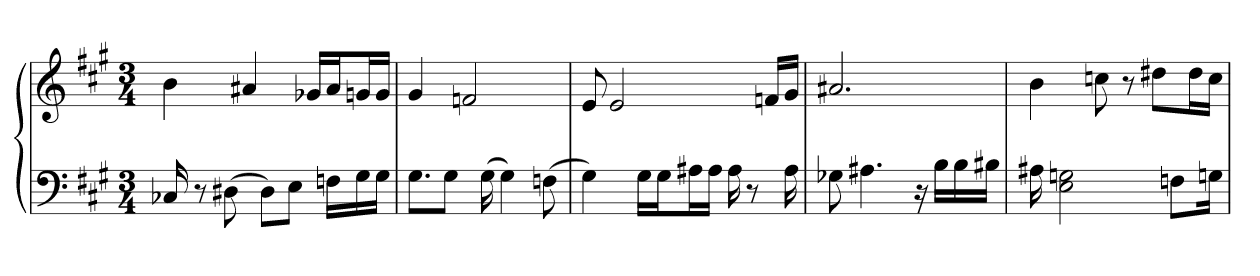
**kern	**kern
*part1	*part1
*staff2	*staff1
*clefF4	*clefG2
*k[f#c#g#]	*k[f#c#g#]
*M3/4	*M3/4
=1	=1
16C-X	4b
8r	.
(8D#X	.
.	4a#X
8D#\L)	.
8E\J	.
.	16g-X/LL
16Fn\LL	16a#/J
16G#\	16gn/L
16G#\JJ	16g/JJ
=2	=2
8.G#\L	4g#
8G#\J	.
.	2fn
(16G#	.
4G#)	.
(8Fn	.
=3	=3
4G#)	8e
.	2e
16G#\LL	.
16G#\J	.
16A#X\L	.
16A#\JJ	.
16A#	.
8r	.
.	16fn/LL
16A#	16g#/JJ
=4	=4
8G-X	2.a#X
4.A#X	.
16r	.
16B\LL	.
16B\	.
16B#X\JJ	.
=5	=5
16A#X	4b
2E 2Gn	.
.	8ccn
.	8r
.	8dd#X\L
8Fn\L	.
.	16dd#\L
16Gn\Jk	16cc\JJ
=	=
*-	*-
